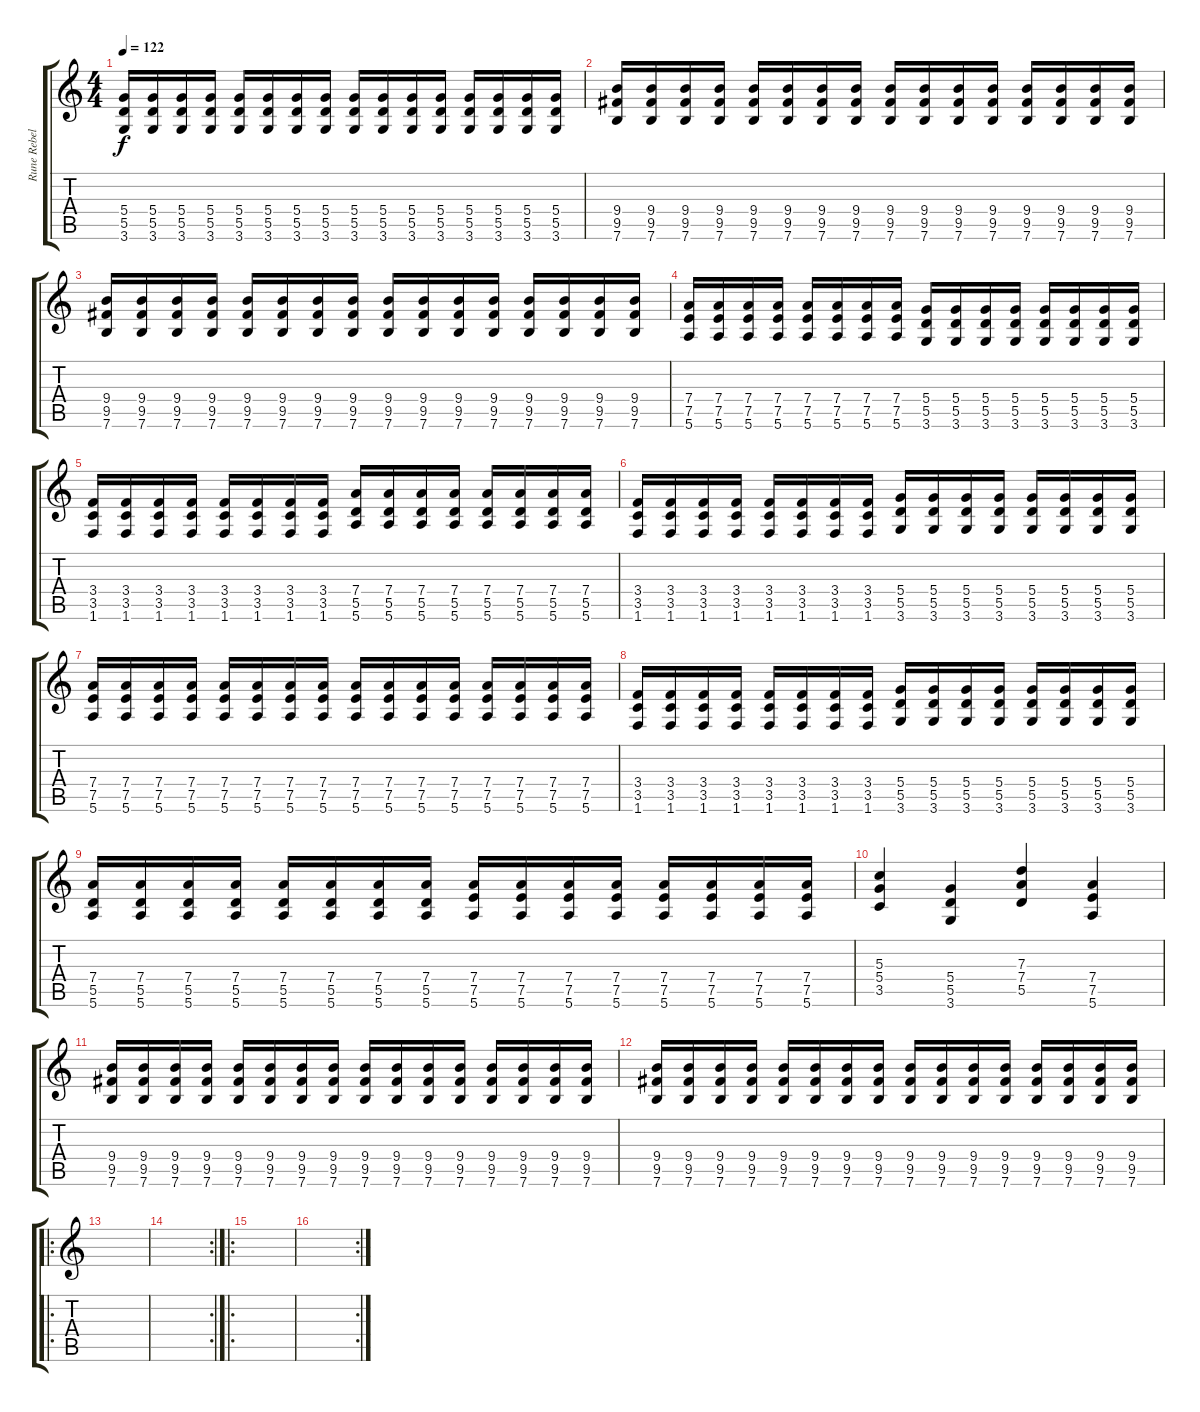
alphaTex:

\track ("Rune Rebellion" "Rune Rebel") {instrument overdrivenguitar}
\staff {score tabs}
\tuning (E4 B3 G3 D3 A2 E2) {hide}
\ts (4 4)
\tempo 122
\clef g2
\ks c
(5.4 5.5 3.6).16{dy f} (5.4 5.5 3.6).16 (5.4 5.5 3.6).16 (5.4 5.5 3.6).16 (5.4 5.5 3.6).16 (5.4 5.5 3.6).16 (5.4 5.5 3.6).16 (5.4 5.5 3.6).16 (5.4 5.5 3.6).16 (5.4 5.5 3.6).16 (5.4 5.5 3.6).16 (5.4 5.5 3.6).16 (5.4 5.5 3.6).16 (5.4 5.5 3.6).16 (5.4 5.5 3.6).16 (5.4 5.5 3.6).16 |
(9.4 9.5 7.6).16 (9.4 9.5 7.6).16 (9.4 9.5 7.6).16 (9.4 9.5 7.6).16 (9.4 9.5 7.6).16 (9.4 9.5 7.6).16 (9.4 9.5 7.6).16 (9.4 9.5 7.6).16 (9.4 9.5 7.6).16 (9.4 9.5 7.6).16 (9.4 9.5 7.6).16 (9.4 9.5 7.6).16 (9.4 9.5 7.6).16 (9.4 9.5 7.6).16 (9.4 9.5 7.6).16 (9.4 9.5 7.6).16 |
(9.4 9.5 7.6).16 (9.4 9.5 7.6).16 (9.4 9.5 7.6).16 (9.4 9.5 7.6).16 (9.4 9.5 7.6).16 (9.4 9.5 7.6).16 (9.4 9.5 7.6).16 (9.4 9.5 7.6).16 (9.4 9.5 7.6).16 (9.4 9.5 7.6).16 (9.4 9.5 7.6).16 (9.4 9.5 7.6).16 (9.4 9.5 7.6).16 (9.4 9.5 7.6).16 (9.4 9.5 7.6).16 (9.4 9.5 7.6).16 |
(7.4 7.5 5.6).16 (7.4 7.5 5.6).16 (7.4 7.5 5.6).16 (7.4 7.5 5.6).16 (7.4 7.5 5.6).16 (7.4 7.5 5.6).16 (7.4 7.5 5.6).16 (7.4 7.5 5.6).16 (5.4 5.5 3.6).16 (5.4 5.5 3.6).16 (5.4 5.5 3.6).16 (5.4 5.5 3.6).16 (5.4 5.5 3.6).16 (5.4 5.5 3.6).16 (5.4 5.5 3.6).16 (5.4 5.5 3.6).16 |
(3.4 3.5 1.6).16 (3.4 3.5 1.6).16 (3.4 3.5 1.6).16 (3.4 3.5 1.6).16 (3.4 3.5 1.6).16 (3.4 3.5 1.6).16 (3.4 3.5 1.6).16 (3.4 3.5 1.6).16 (7.4 5.5 5.6).16 (7.4 5.5 5.6).16 (7.4 5.5 5.6).16 (7.4 5.5 5.6).16 (7.4 5.5 5.6).16 (7.4 5.5 5.6).16 (7.4 5.5 5.6).16 (7.4 5.5 5.6).16 |
(3.4 3.5 1.6).16 (3.4 3.5 1.6).16 (3.4 3.5 1.6).16 (3.4 3.5 1.6).16 (3.4 3.5 1.6).16 (3.4 3.5 1.6).16 (3.4 3.5 1.6).16 (3.4 3.5 1.6).16 (5.4 5.5 3.6).16 (5.4 5.5 3.6).16 (5.4 5.5 3.6).16 (5.4 5.5 3.6).16 (5.4 5.5 3.6).16 (5.4 5.5 3.6).16 (5.4 5.5 3.6).16 (5.4 5.5 3.6).16 |
(7.4 7.5 5.6).16 (7.4 7.5 5.6).16 (7.4 7.5 5.6).16 (7.4 7.5 5.6).16 (7.4 7.5 5.6).16 (7.4 7.5 5.6).16 (7.4 7.5 5.6).16 (7.4 7.5 5.6).16 (7.4 7.5 5.6).16 (7.4 7.5 5.6).16 (7.4 7.5 5.6).16 (7.4 7.5 5.6).16 (7.4 7.5 5.6).16 (7.4 7.5 5.6).16 (7.4 7.5 5.6).16 (7.4 7.5 5.6).16 |
(3.4 3.5 1.6).16 (3.4 3.5 1.6).16 (3.4 3.5 1.6).16 (3.4 3.5 1.6).16 (3.4 3.5 1.6).16 (3.4 3.5 1.6).16 (3.4 3.5 1.6).16 (3.4 3.5 1.6).16 (5.4 5.5 3.6).16 (5.4 5.5 3.6).16 (5.4 5.5 3.6).16 (5.4 5.5 3.6).16 (5.4 5.5 3.6).16 (5.4 5.5 3.6).16 (5.4 5.5 3.6).16 (5.4 5.5 3.6).16 |
(7.4 5.5 5.6).16 (7.4 5.5 5.6).16 (7.4 5.5 5.6).16 (7.4 5.5 5.6).16 (7.4 5.5 5.6).16 (7.4 5.5 5.6).16 (7.4 5.5 5.6).16 (7.4 5.5 5.6).16 (7.4 7.5 5.6).16 (7.4 7.5 5.6).16 (7.4 7.5 5.6).16 (7.4 7.5 5.6).16 (7.4 7.5 5.6).16 (7.4 7.5 5.6).16 (7.4 7.5 5.6).16 (7.4 7.5 5.6).16 |
(5.3 5.4 3.5).4 (5.4 5.5 3.6).4 (7.3 7.4 5.5).4 (7.4 7.5 5.6).4 |
(9.4 9.5 7.6).16 (9.4 9.5 7.6).16 (9.4 9.5 7.6).16 (9.4 9.5 7.6).16 (9.4 9.5 7.6).16 (9.4 9.5 7.6).16 (9.4 9.5 7.6).16 (9.4 9.5 7.6).16 (9.4 9.5 7.6).16 (9.4 9.5 7.6).16 (9.4 9.5 7.6).16 (9.4 9.5 7.6).16 (9.4 9.5 7.6).16 (9.4 9.5 7.6).16 (9.4 9.5 7.6).16 (9.4 9.5 7.6).16 |
(9.4 9.5 7.6).16 (9.4 9.5 7.6).16 (9.4 9.5 7.6).16 (9.4 9.5 7.6).16 (9.4 9.5 7.6).16 (9.4 9.5 7.6).16 (9.4 9.5 7.6).16 (9.4 9.5 7.6).16 (9.4 9.5 7.6).16 (9.4 9.5 7.6).16 (9.4 9.5 7.6).16 (9.4 9.5 7.6).16 (9.4 9.5 7.6).16 (9.4 9.5 7.6).16 (9.4 9.5 7.6).16 (9.4 9.5 7.6).16 |
\ro
|
\rc 2
|
\ro
|
\rc 2
